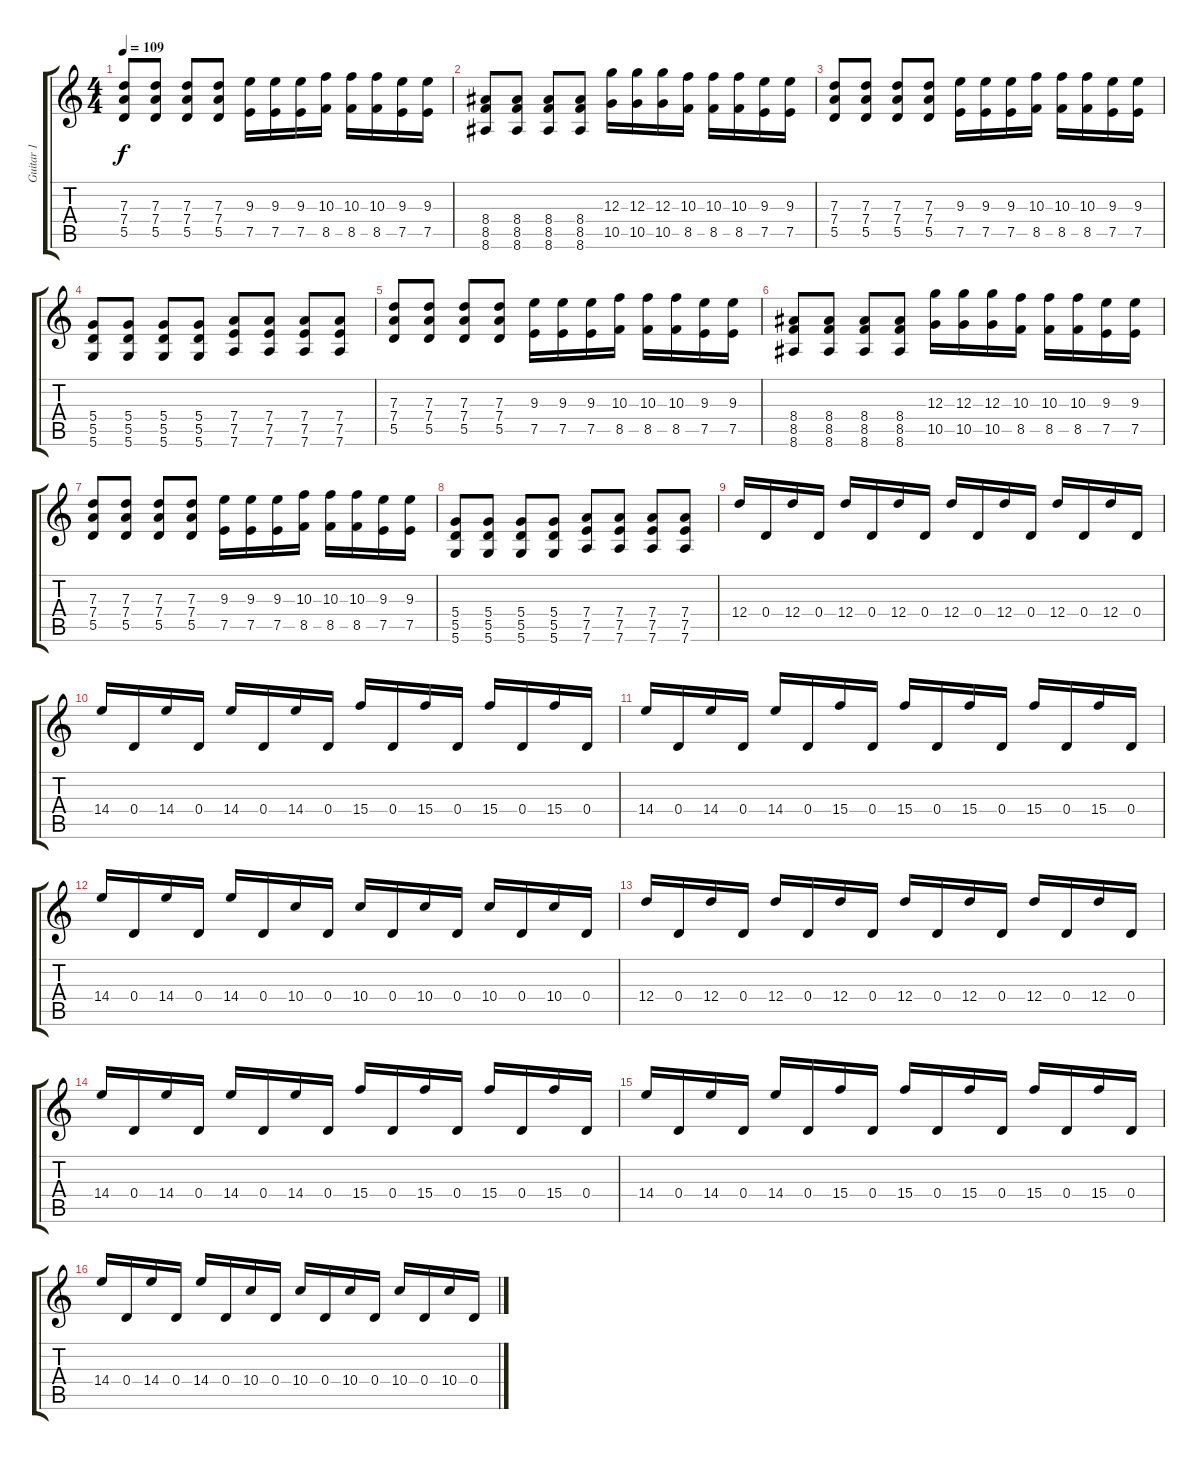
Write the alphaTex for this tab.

\track ("Guitar 1" "Guitar 1") {instrument overdrivenguitar}
\staff {score tabs}
\tuning (E4 B3 G3 D3 A2 D2) {hide}
\ts (4 4)
\tempo 109
\clef g2
\ks c
(7.3 7.4 5.5).8{dy f} (7.3 7.4 5.5).8 (7.3 7.4 5.5).8 (7.3 7.4 5.5).8 (9.3 7.5).16 (9.3 7.5).16 (9.3 7.5).16 (10.3 8.5).16 (10.3 8.5).16 (10.3 8.5).16 (9.3 7.5).16 (9.3 7.5).16 |
(8.4 8.5 8.6).8 (8.4 8.5 8.6).8 (8.4 8.5 8.6).8 (8.4 8.5 8.6).8 (12.3 10.5).16 (12.3 10.5).16 (12.3 10.5).16 (10.3 8.5).16 (10.3 8.5).16 (10.3 8.5).16 (9.3 7.5).16 (9.3 7.5).16 |
(7.3 7.4 5.5).8 (7.3 7.4 5.5).8 (7.3 7.4 5.5).8 (7.3 7.4 5.5).8 (9.3 7.5).16 (9.3 7.5).16 (9.3 7.5).16 (10.3 8.5).16 (10.3 8.5).16 (10.3 8.5).16 (9.3 7.5).16 (9.3 7.5).16 |
(5.4 5.5 5.6).8 (5.4 5.5 5.6).8 (5.4 5.5 5.6).8 (5.4 5.5 5.6).8 (7.4 7.5 7.6).8 (7.4 7.5 7.6).8 (7.4 7.5 7.6).8 (7.4 7.5 7.6).8 |
(7.3 7.4 5.5).8 (7.3 7.4 5.5).8 (7.3 7.4 5.5).8 (7.3 7.4 5.5).8 (9.3 7.5).16 (9.3 7.5).16 (9.3 7.5).16 (10.3 8.5).16 (10.3 8.5).16 (10.3 8.5).16 (9.3 7.5).16 (9.3 7.5).16 |
(8.4 8.5 8.6).8 (8.4 8.5 8.6).8 (8.4 8.5 8.6).8 (8.4 8.5 8.6).8 (12.3 10.5).16 (12.3 10.5).16 (12.3 10.5).16 (10.3 8.5).16 (10.3 8.5).16 (10.3 8.5).16 (9.3 7.5).16 (9.3 7.5).16 |
(7.3 7.4 5.5).8 (7.3 7.4 5.5).8 (7.3 7.4 5.5).8 (7.3 7.4 5.5).8 (9.3 7.5).16 (9.3 7.5).16 (9.3 7.5).16 (10.3 8.5).16 (10.3 8.5).16 (10.3 8.5).16 (9.3 7.5).16 (9.3 7.5).16 |
(5.4 5.5 5.6).8 (5.4 5.5 5.6).8 (5.4 5.5 5.6).8 (5.4 5.5 5.6).8 (7.4 7.5 7.6).8 (7.4 7.5 7.6).8 (7.4 7.5 7.6).8 (7.4 7.5 7.6).8 |
12.4.16 0.4.16 12.4.16 0.4.16 12.4.16 0.4.16 12.4.16 0.4.16 12.4.16 0.4.16 12.4.16 0.4.16 12.4.16 0.4.16 12.4.16 0.4.16 |
14.4.16 0.4.16 14.4.16 0.4.16 14.4.16 0.4.16 14.4.16 0.4.16 15.4.16 0.4.16 15.4.16 0.4.16 15.4.16 0.4.16 15.4.16 0.4.16 |
14.4.16 0.4.16 14.4.16 0.4.16 14.4.16 0.4.16 15.4.16 0.4.16 15.4.16 0.4.16 15.4.16 0.4.16 15.4.16 0.4.16 15.4.16 0.4.16 |
14.4.16 0.4.16 14.4.16 0.4.16 14.4.16 0.4.16 10.4.16 0.4.16 10.4.16 0.4.16 10.4.16 0.4.16 10.4.16 0.4.16 10.4.16 0.4.16 |
12.4.16 0.4.16 12.4.16 0.4.16 12.4.16 0.4.16 12.4.16 0.4.16 12.4.16 0.4.16 12.4.16 0.4.16 12.4.16 0.4.16 12.4.16 0.4.16 |
14.4.16 0.4.16 14.4.16 0.4.16 14.4.16 0.4.16 14.4.16 0.4.16 15.4.16 0.4.16 15.4.16 0.4.16 15.4.16 0.4.16 15.4.16 0.4.16 |
14.4.16 0.4.16 14.4.16 0.4.16 14.4.16 0.4.16 15.4.16 0.4.16 15.4.16 0.4.16 15.4.16 0.4.16 15.4.16 0.4.16 15.4.16 0.4.16 |
14.4.16 0.4.16 14.4.16 0.4.16 14.4.16 0.4.16 10.4.16 0.4.16 10.4.16 0.4.16 10.4.16 0.4.16 10.4.16 0.4.16 10.4.16 0.4.16
